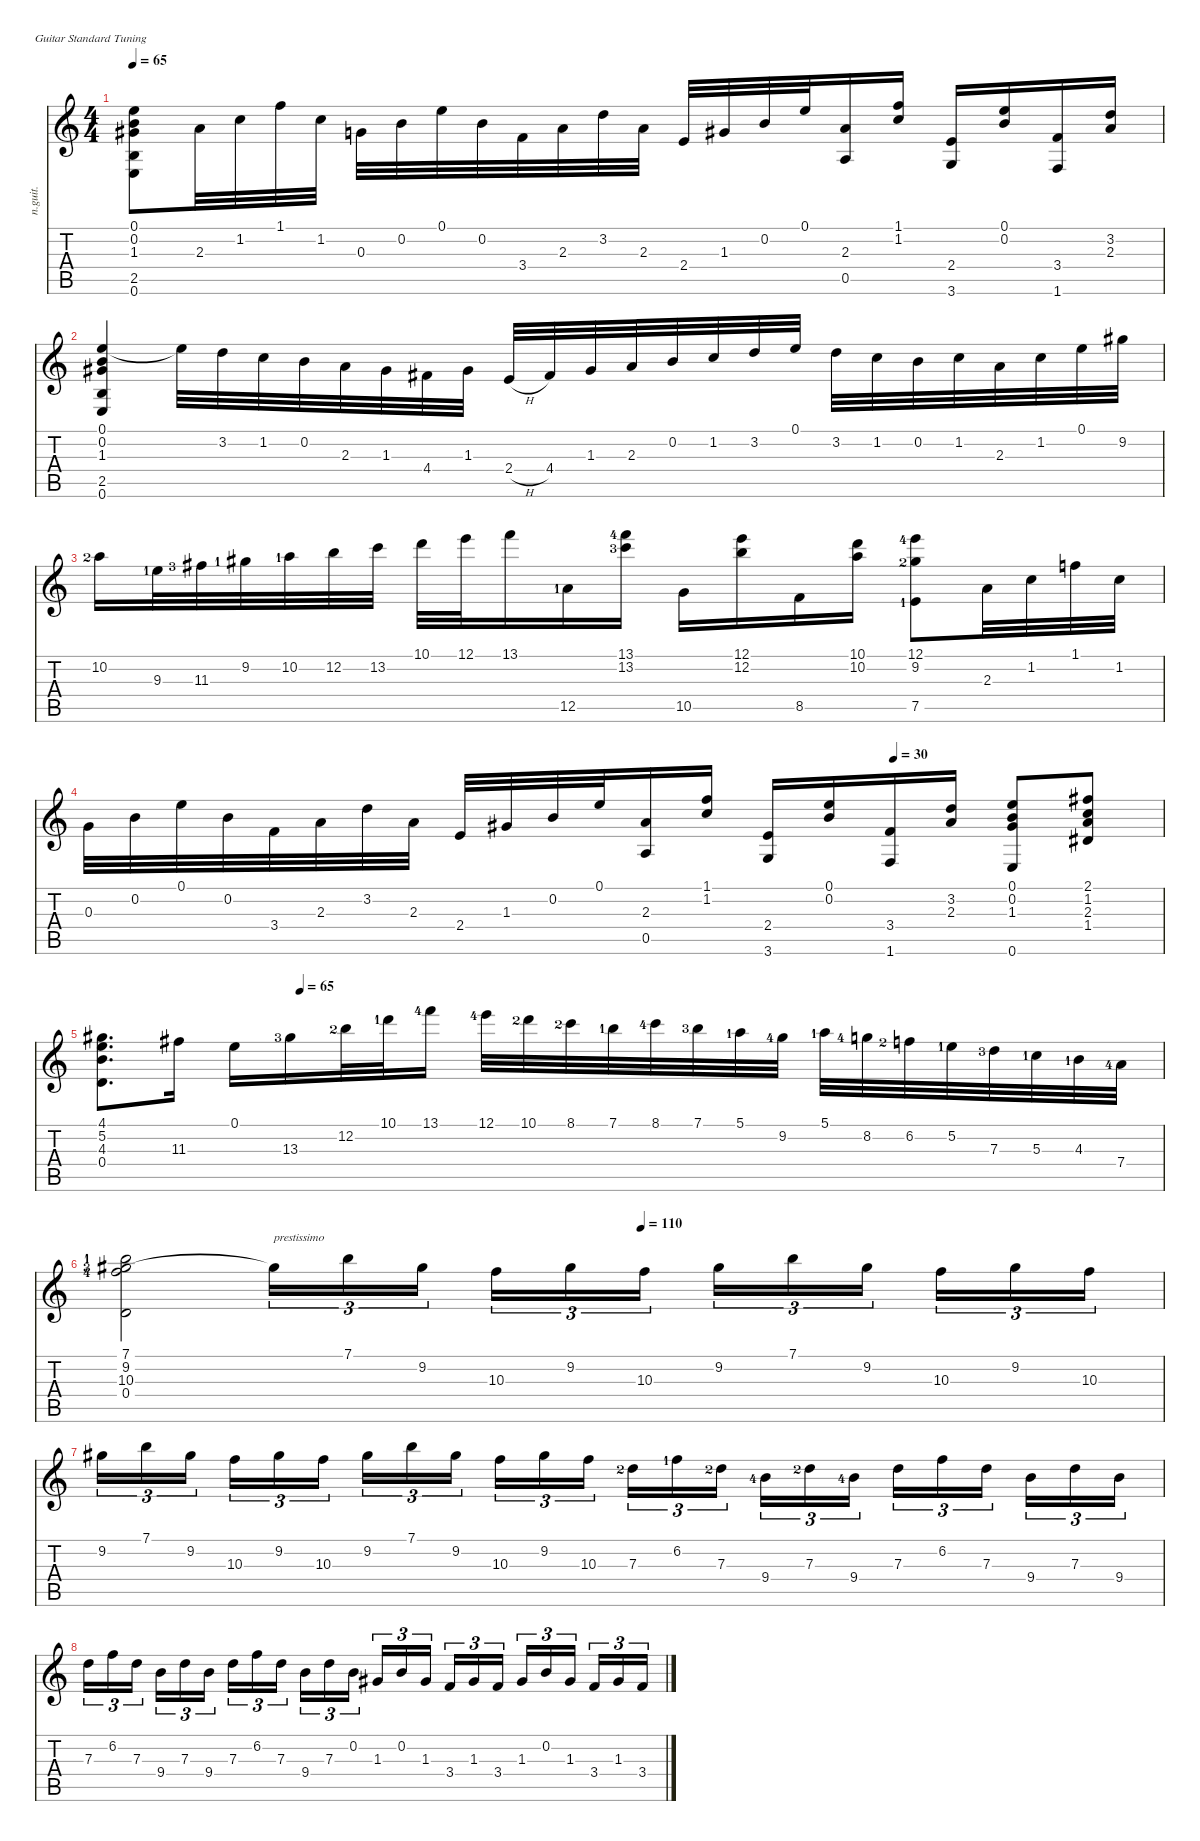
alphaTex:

\defaultSystemsLayout 4
\hideDynamics
\bracketExtendMode nobrackets
\track ("Guitare classique" "n.guit.") {instrument acousticguitarnylon}
\staff {score tabs}
\tuning (E4 B3 G3 D3 A2 E2)
\ts (4 4)
\tempo 65
\clef g2
\ks c
(0.1 0.2 1.3{acc #} 2.5 0.6).8{dy f beam Down} 2.3.32{beam Down} 1.2.32{beam Down} 1.1.32{beam Down} 1.2.32{beam Down} 0.3.32{beam Down} 0.2.32{beam Down} 0.1.32{beam Down} 0.2.32{beam Down} 3.4.32{beam Down} 2.3.32{beam Down} 3.2.32{beam Down} 2.3.32{beam Down} 2.4.32{beam Up} 1.3{acc #}.32{beam Up} 0.2.32{beam Up} 0.1.32{beam Up} (2.3 0.5).16{beam Up} (1.1 1.2).16{beam Up} (2.4 3.6).16{beam Up} (0.1 0.2).16{beam Up} (3.4 1.6).16{beam Up} (3.2 2.3).16{beam Up} |
(0.1 0.2 1.3{acc #} 2.5 0.6).4{beam Up} 0.1{t}.32{beam Down} 3.2.32{beam Down} 1.2.32{beam Down} 0.2.32{beam Down} 2.3.32{beam Down} 1.3{acc #}.32{beam Down} 4.4{acc #}.32{beam Down} 1.3{acc #}.32{beam Down} 2.4{h}.32{beam Up} 4.4{acc #}.32{beam Up} 1.3{acc #}.32{beam Up} 2.3.32{beam Up} 0.2.32{beam Up} 1.2.32{beam Up} 3.2.32{beam Up} 0.1.32{beam Up} 3.2.32{beam Down} 1.2.32{beam Down} 0.2.32{beam Down} 1.2.32{beam Down} 2.3.32{beam Down} 1.2.32{beam Down} 0.1.32{beam Down} 9.2{acc #}.32{beam Down} |
10.2{lf 3}.16{beam Down} 9.3{lf 2}.32{beam Down} 11.3{lf 4 acc #}.32{beam Down} 9.2{lf 2 acc #}.32{beam Down} 10.2{lf 2}.32{beam Down} 12.2.32{beam Down} 13.2.32{beam Down} 10.1.32{beam Down} 12.1.32{beam Down} 13.1.16{beam Down} 12.5{lf 2}.16{beam Down} (13.1{lf 5} 13.2{lf 4}).16{beam Down} 10.5.16{beam Down} (12.1 12.2).16{beam Down} 8.5.16{beam Down} (10.1 10.2).16{beam Down} (12.1{lf 5} 9.2{lf 3 acc #} 7.5{lf 2}).8{beam Down} 2.3.32{beam Down} 1.2.32{beam Down} 1.1.32{beam Down} 1.2.32{beam Down} |
\tempo (30 0.75)
0.3.32{beam Down} 0.2.32{beam Down} 0.1.32{beam Down} 0.2.32{beam Down} 3.4.32{beam Down} 2.3.32{beam Down} 3.2.32{beam Down} 2.3.32{beam Down} 2.4.32{beam Up} 1.3{acc #}.32{beam Up} 0.2.32{beam Up} 0.1.32{beam Up} (2.3 0.5).16{beam Up} (1.1 1.2).16{beam Up} (2.4 3.6).16{beam Up} (0.1 0.2).16{beam Up} (3.4 1.6).16{beam Up} (3.2 2.3).16{beam Up} (0.1 0.2 1.3{acc #} 0.6).8{beam Up} (2.1{acc #} 1.2 2.3 1.4{acc #}).8{beam Up} |
\tempo (65 0.1875)
(4.1{acc #} 5.2 4.3 0.4).8{d beam Down} 11.3{acc #}.16{beam Down} 0.1.16{beam Down} 13.3{lf 4 acc #}.16{beam Down} 12.2{lf 3}.32{beam Down} 10.1{lf 2}.32{beam Down} 13.1{lf 5}.16{beam Down} 12.1{lf 5}.32{beam Down} 10.1{lf 3}.32{beam Down} 8.1{lf 3}.32{beam Down} 7.1{lf 2}.32{beam Down} 8.1{lf 5}.32{beam Down} 7.1{lf 4}.32{beam Down} 5.1{lf 2}.32{beam Down} 9.2{lf 5 acc #}.32{beam Down} 5.1{lf 2}.32{beam Down} 8.2{lf 5}.32{beam Down} 6.2{lf 3}.32{beam Down} 5.2{lf 2}.32{beam Down} 7.3{lf 4}.32{beam Down} 5.3{lf 2}.32{beam Down} 4.3{lf 2}.32{beam Down} 7.4{lf 5}.32{beam Down} |
\tempo (110 0.5)
(7.1{lf 2} 9.2{lf 4 acc #} 10.3{lf 5} 0.4).2{beam Down} 9.2{t acc #}.16{tu (3 2) txt "prestissimo" beam Down} 7.1.16{tu (3 2) beam Down} 9.2{acc #}.16{tu (3 2) beam Down} 10.3.16{tu (3 2) beam Down} 9.2{acc #}.16{tu (3 2) beam Down} 10.3.16{tu (3 2) beam Down} 9.2{acc #}.16{tu (3 2) beam Down} 7.1.16{tu (3 2) beam Down} 9.2{acc #}.16{tu (3 2) beam Down} 10.3.16{tu (3 2) beam Down} 9.2{acc #}.16{tu (3 2) beam Down} 10.3.16{tu (3 2) beam Down} |
9.2{acc #}.16{tu (3 2) beam Down} 7.1.16{tu (3 2) beam Down} 9.2{acc #}.16{tu (3 2) beam Down} 10.3.16{tu (3 2) beam Down} 9.2{acc #}.16{tu (3 2) beam Down} 10.3.16{tu (3 2) beam Down} 9.2{acc #}.16{tu (3 2) beam Down} 7.1.16{tu (3 2) beam Down} 9.2{acc #}.16{tu (3 2) beam Down} 10.3.16{tu (3 2) beam Down} 9.2{acc #}.16{tu (3 2) beam Down} 10.3.16{tu (3 2) beam Down} 7.3{lf 3}.16{tu (3 2) beam Down} 6.2{lf 2}.16{tu (3 2) beam Down} 7.3{lf 3}.16{tu (3 2) beam Down} 9.4{lf 5}.16{tu (3 2) beam Down} 7.3{lf 3}.16{tu (3 2) beam Down} 9.4{lf 5}.16{tu (3 2) beam Down} 7.3.16{tu (3 2) beam Down} 6.2.16{tu (3 2) beam Down} 7.3.16{tu (3 2) beam Down} 9.4.16{tu (3 2) beam Down} 7.3.16{tu (3 2) beam Down} 9.4.16{tu (3 2) beam Down} |
7.3.16{tu (3 2) beam Down} 6.2.16{tu (3 2) beam Down} 7.3.16{tu (3 2) beam Down} 9.4.16{tu (3 2) beam Down} 7.3.16{tu (3 2) beam Down} 9.4.16{tu (3 2) beam Down} 7.3.16{tu (3 2) beam Down} 6.2.16{tu (3 2) beam Down} 7.3.16{tu (3 2) beam Down} 9.4.16{tu (3 2) beam Down} 7.3.16{tu (3 2) beam Down} 0.2.16{tu (3 2) beam Down} 1.3{acc #}.16{tu (3 2) beam Up} 0.2.16{tu (3 2) beam Up} 1.3{acc #}.16{tu (3 2) beam Up} 3.4.16{tu (3 2) beam Up} 1.3{acc #}.16{tu (3 2) beam Up} 3.4.16{tu (3 2) beam Up} 1.3{acc #}.16{tu (3 2) beam Up} 0.2.16{tu (3 2) beam Up} 1.3{acc #}.16{tu (3 2) beam Up} 3.4.16{tu (3 2) beam Up} 1.3{acc #}.16{tu (3 2) beam Up} 3.4.16{tu (3 2) beam Up}
